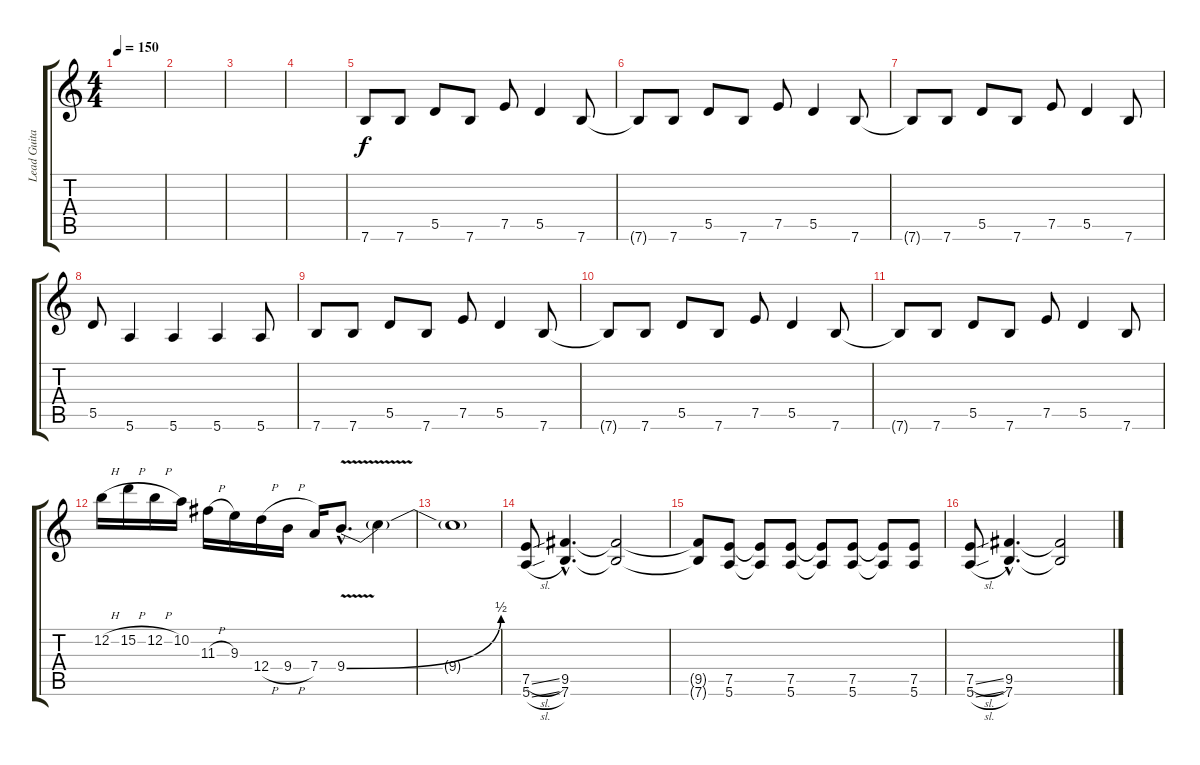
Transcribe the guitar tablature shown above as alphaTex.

\track ("Lead Guitar" "Lead Guita") {instrument distortionguitar}
\staff {score tabs}
\tuning (E4 B3 G3 D3 A2 E2) {hide}
\ts (4 4)
\tempo 150
\clef g2
\ks c
|
|
|
|
7.6.8 7.6.8 5.5.8 7.6.8 7.5.8 5.5.4 7.6.8 |
7.6{t}.8 7.6.8 5.5.8 7.6.8 7.5.8 5.5.4 7.6.8 |
7.6{t}.8 7.6.8 5.5.8 7.6.8 7.5.8 5.5.4 7.6.8 |
5.5.8 5.6.4 5.6.4 5.6.4 5.6.8 |
7.6.8 7.6.8 5.5.8 7.6.8 7.5.8 5.5.4 7.6.8 |
7.6{t}.8 7.6.8 5.5.8 7.6.8 7.5.8 5.5.4 7.6.8 |
7.6{t}.8 7.6.8 5.5.8 7.6.8 7.5.8 5.5.4 7.6.8 |
12.2{h}.16 15.2{h}.16 12.2{h}.16 10.2.16 11.3{h}.16 9.3.16 12.4{h}.16 9.4{h}.16 7.4.16 9.4{be (bend 0 0 60 2) v hac}.8{d} 9.4{t}.4 |
9.4{t}.1 |
(7.5{sl} 5.6{sl}).8 (9.5{hac} 7.6{hac}).4{d} (9.5{t} 7.6{t}).2 |
(9.5{t} 7.6{t}).8 (7.5 5.6).8 (7.5{t} 5.6{t}).8 (7.5 5.6).8 (7.5{t} 5.6{t}).8 (7.5 5.6).8 (7.5{t} 5.6{t}).8 (7.5 5.6).8 |
(7.5{sl} 5.6{sl}).8 (9.5{hac} 7.6{hac}).4{d} (9.5{t} 7.6{t}).2
